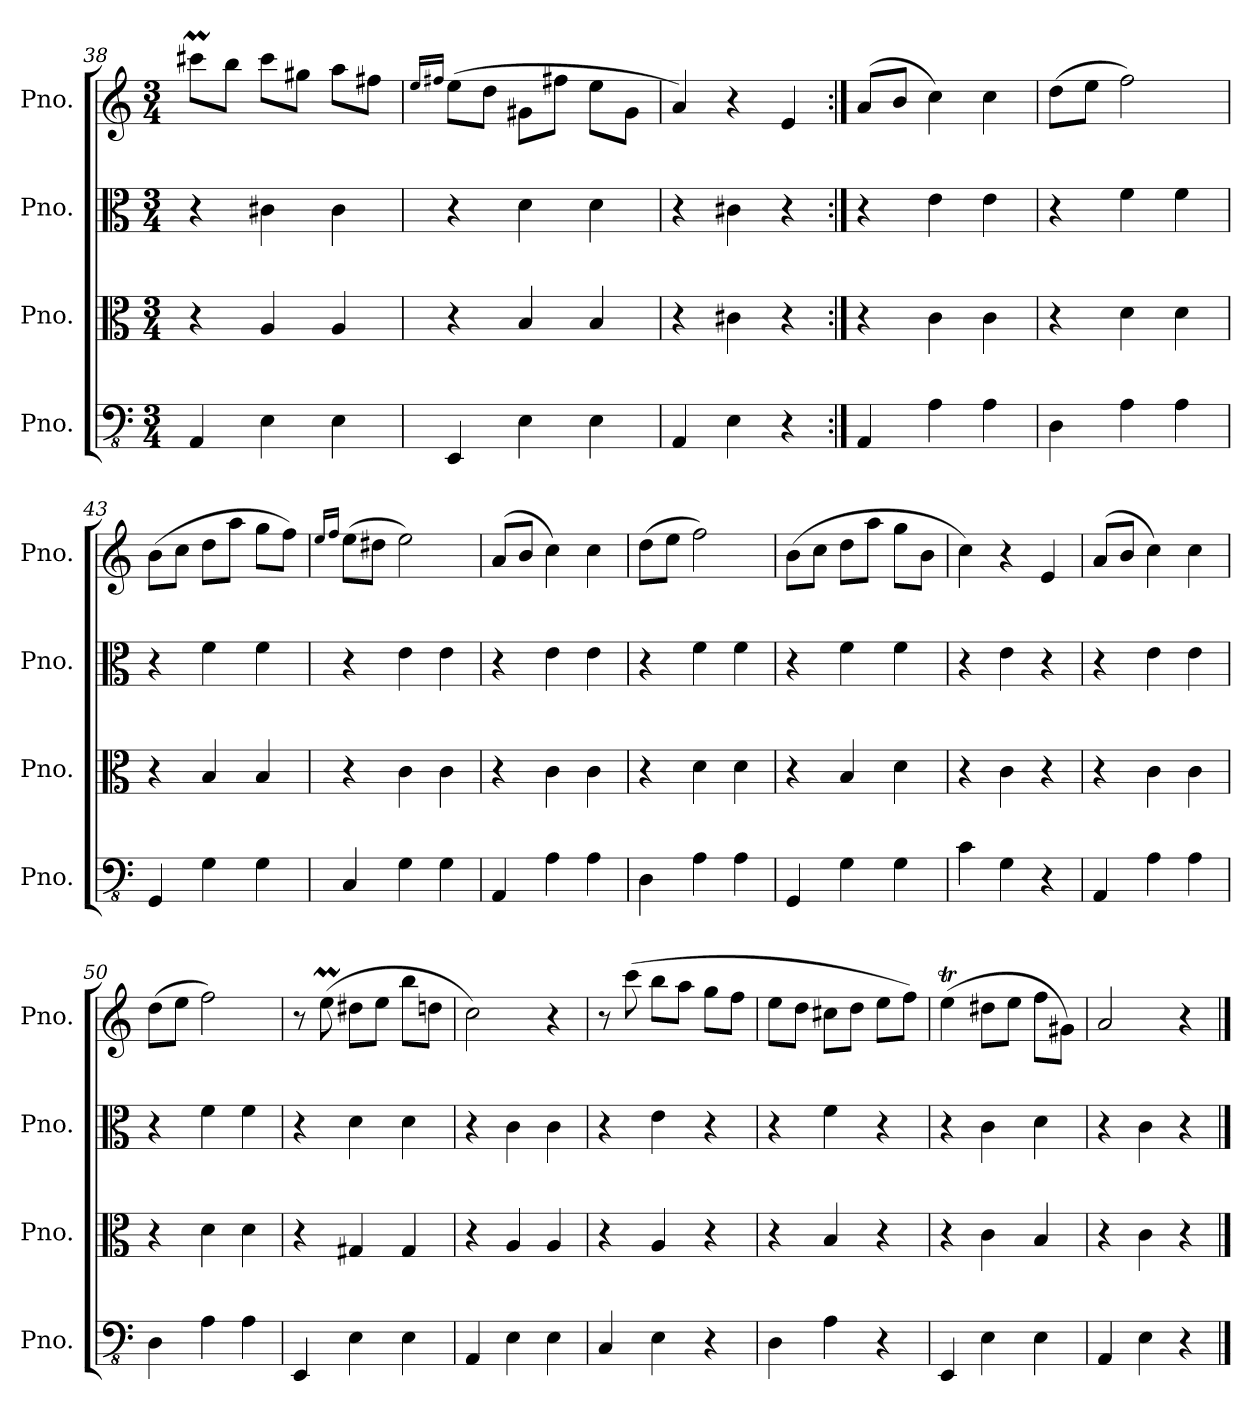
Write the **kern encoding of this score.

**kern	**kern	**kern	**kern
*part4	*part3	*part2	*part1
*staff4	*staff3	*staff2	*staff1
*I"Pno.	*I"Pno.	*I"Pno.	*I"Pno.
*I'Pno.	*I'Pno.	*I'Pno.	*I'Pno.
*clefFv4	*clefC3	*clefC3	*clefG2
*k[]	*k[]	*k[]	*k[]
*M3/4	*M3/4	*M3/4	*M3/4
=38	=38	=38	=38
4AAA/	4r	4r	8ccc#Xm\L
.	.	.	8bb\J
4EE\	4A/	4c#X\	8ccc#\L
.	.	.	8gg#X\J
4EE\	4A/	4c#\	8aa\L
.	.	.	8ff#X\J
!!LO:LB:g=z
=39	=39	=39	=39
.	.	.	16qee/LL
.	.	.	16qff#X/JJ
4EEE/	4r	4r	(8ee\L
.	.	.	8dd\J
4EE\	4B/	4d\	8g#X\L
.	.	.	8ff#X\J
4EE\	4B/	4d\	8ee\L
.	.	.	8g#\J
=40	=40	=40	=40
4AAA/	4r	4r	4a/)
4EE\	4c#X\	4c#X\	4r
4r	4r	4r	4e/
=41:|!	=41:|!	=41:|!	=41:|!
4AAA/	4r	4r	(8a/L
.	.	.	8b/J
4AA\	4c\	4e\	4cc\)
4AA\	4c\	4e\	4cc\
=42	=42	=42	=42
4DD\	4r	4r	(8dd\L
.	.	.	8ee\J
4AA\	4d\	4f\	2ff\)
4AA\	4d\	4f\	.
=43	=43	=43	=43
4GGG/	4r	4r	(8b\L
.	.	.	8cc\J
4GG\	4B/	4f\	8dd\L
.	.	.	8aa\J
4GG\	4B/	4f\	8gg\L
.	.	.	8ff\J)
=44	=44	=44	=44
.	.	.	16qee/LL
.	.	.	16qff/JJ
4CC/	4r	4r	(8ee\L
.	.	.	8dd#X\J
4GG\	4c\	4e\	2ee\)
4GG\	4c\	4e\	.
!!LO:PB:g=z
=45	=45	=45	=45
4AAA/	4r	4r	(8a/L
.	.	.	8b/J
4AA\	4c\	4e\	4cc\)
4AA\	4c\	4e\	4cc\
=46	=46	=46	=46
4DD\	4r	4r	(8dd\L
.	.	.	8ee\J
4AA\	4d\	4f\	2ff\)
4AA\	4d\	4f\	.
=47	=47	=47	=47
4GGG/	4r	4r	(8b\L
.	.	.	8cc\J
4GG\	4B/	4f\	8dd\L
.	.	.	8aa\J
4GG\	4d\	4f\	8gg\L
.	.	.	8b\J
=48	=48	=48	=48
4C\	4r	4r	4cc\)
4GG\	4c\	4e\	4r
4r	4r	4r	4e/
=49	=49	=49	=49
4AAA/	4r	4r	(8a/L
.	.	.	8b/J
4AA\	4c\	4e\	4cc\)
4AA\	4c\	4e\	4cc\
=50	=50	=50	=50
4DD\	4r	4r	(8dd\L
.	.	.	8ee\J
4AA\	4d\	4f\	2ff\)
4AA\	4d\	4f\	.
=51	=51	=51	=51
4EEE/	4r	4r	8r
.	.	.	(8eem\
4EE\	4G#X/	4d\	8dd#X\L
.	.	.	8ee\J
4EE\	4G#/	4d\	8bb\L
.	.	.	8ddn\J
!!LO:LB:g=z
=52	=52	=52	=52
4AAA/	4r	4r	2cc\)
4EE\	4A/	4c\	.
4EE\	4A/	4c\	4r
=53	=53	=53	=53
4CC/	4r	4r	8r
.	.	.	(8ccc\
4EE\	4A/	4e\	8bb\L
.	.	.	8aa\J
4r	4r	4r	8gg\L
.	.	.	8ff\J
=54	=54	=54	=54
4DD\	4r	4r	8ee\L
.	.	.	8dd\J
4AA\	4B/	4f\	8cc#X\L
.	.	.	8dd\J
4r	4r	4r	8ee\L
.	.	.	8ff\J)
=55	=55	=55	=55
4EEE/	4r	4r	(4eet\
4EE\	4c\	4c\	8dd#X\L
.	.	.	8ee\J
4EE\	4B/	4d\	8ff\L
.	.	.	8g#X\J)
=56	=56	=56	=56
4AAA/	4r	4r	2a/
4EE\	4c\	4c\	.
4r	4r	4r	4r
==	==	==	==
*-	*-	*-	*-
